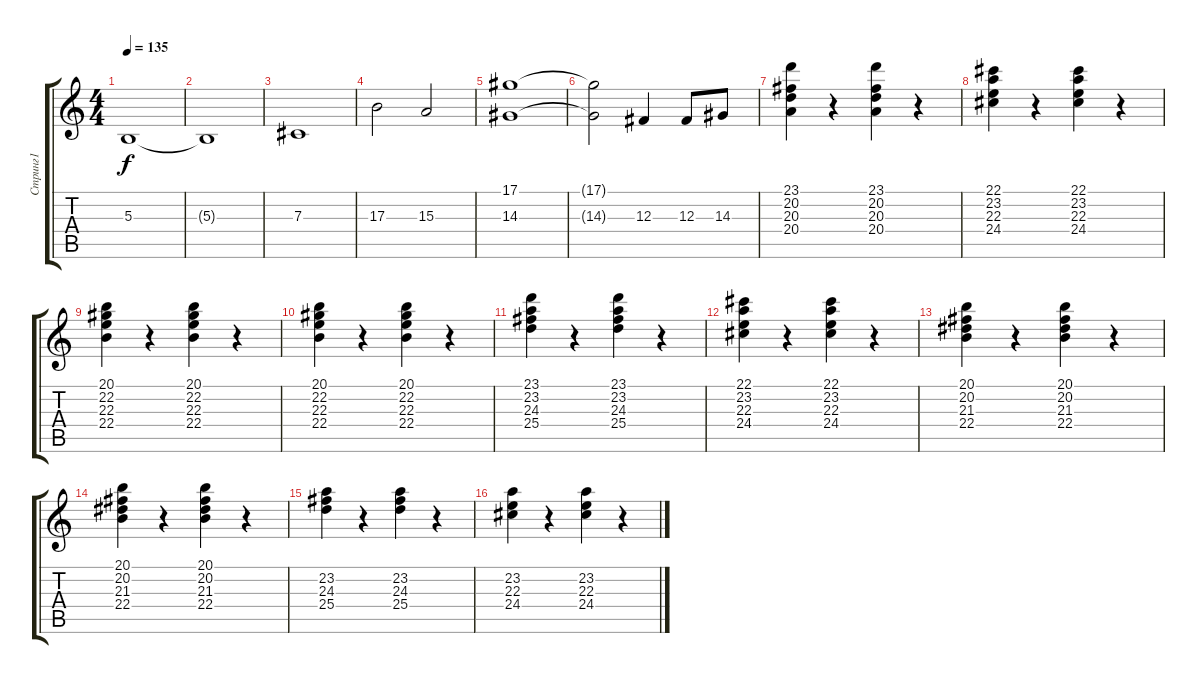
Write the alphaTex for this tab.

\track ("Стринг1" "Стринг1") {instrument stringensemble2}
\staff {score tabs}
\tuning (Eb4 Bb3 Gb3 Db3 Ab2 Eb2) {hide}
\ts (4 4)
\tempo 135
\clef g2
\ks c
5.3.1{dy f} |
5.3{t}.1 |
7.3.1 |
17.3.2 15.3.2 |
(17.1 14.3).1 |
(17.1{t} 14.3{t}).2 12.3.4 12.3.8 14.3.8 |
(23.1 20.2 20.3 20.4).4{volume 12 instrument stringensemble1} r.4 (23.1 20.2 20.3 20.4).4 r.4 |
(22.1 23.2 22.3 24.4).4 r.4 (22.1 23.2 22.3 24.4).4 r.4 |
(20.1 22.2 22.3 22.4).4 r.4 (20.1 22.2 22.3 22.4).4 r.4 |
(20.1 22.2 22.3 22.4).4 r.4 (20.1 22.2 22.3 22.4).4 r.4 |
(23.1 23.2 24.3 25.4).4 r.4 (23.1 23.2 24.3 25.4).4 r.4 |
(22.1 23.2 22.3 24.4).4 r.4 (22.1 23.2 22.3 24.4).4 r.4 |
(20.1 20.2 21.3 22.4).4 r.4 (20.1 20.2 21.3 22.4).4 r.4 |
(20.1 20.2 21.3 22.4).4 r.4 (20.1 20.2 21.3 22.4).4 r.4 |
(23.2 24.3 25.4).4 r.4 (23.2 24.3 25.4).4 r.4 |
(23.2 22.3 24.4).4 r.4 (23.2 22.3 24.4).4 r.4
